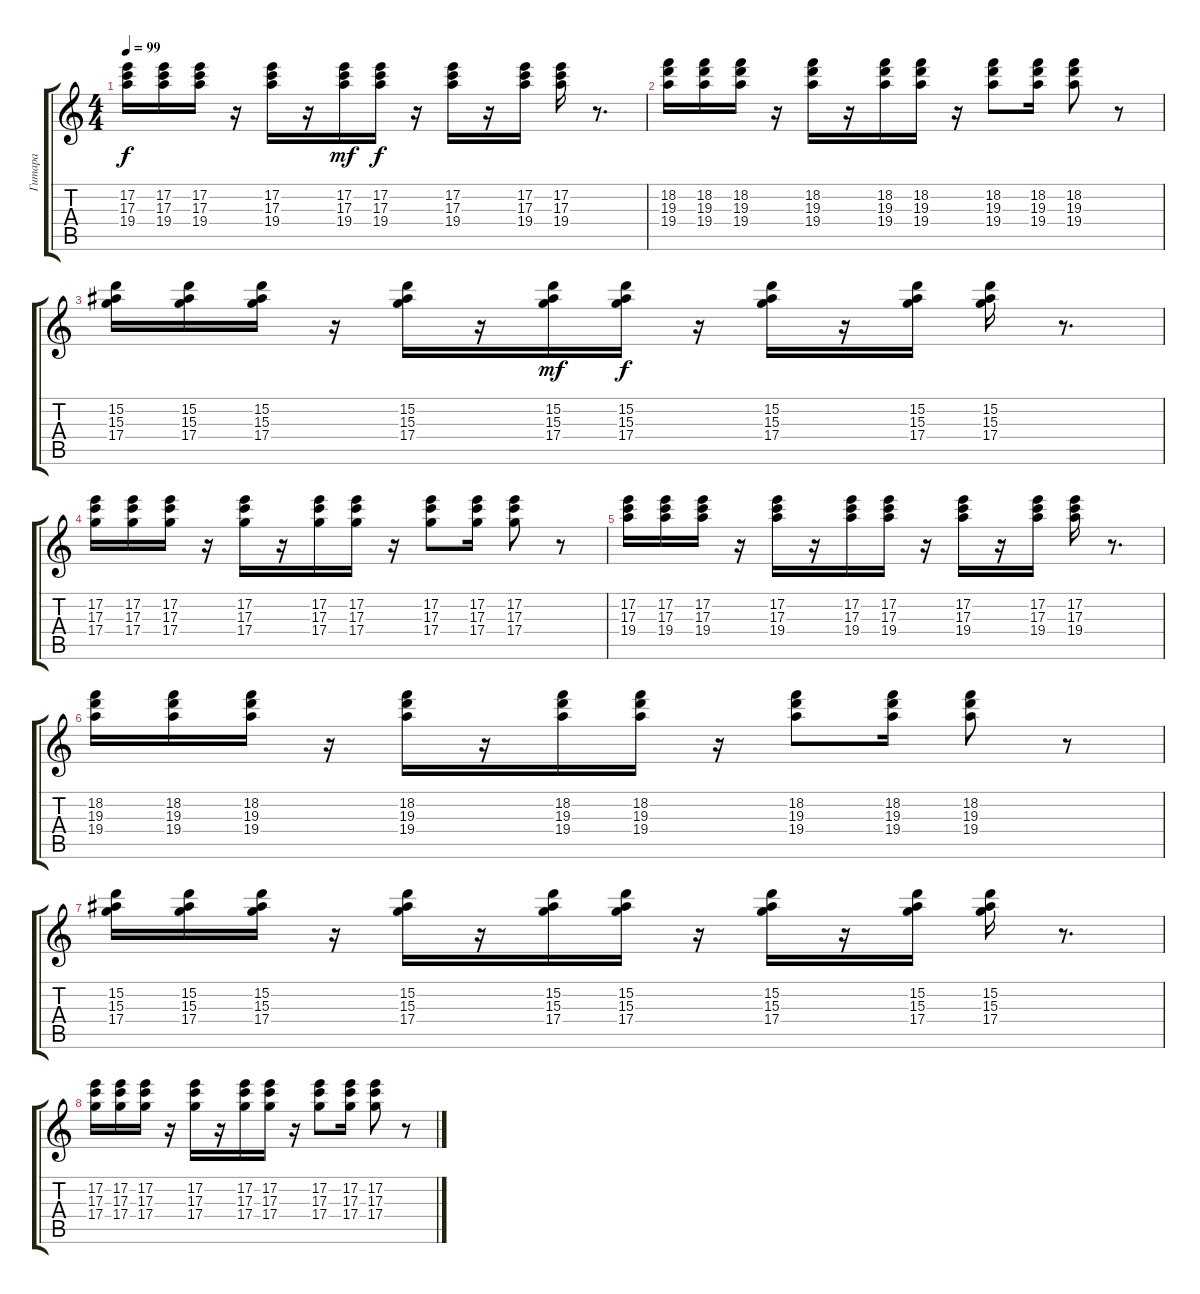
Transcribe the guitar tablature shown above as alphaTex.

\track ("Гитара" "Гитара") {instrument electricguitarclean}
\staff {score tabs}
\tuning (E4 B3 G3 D3 A2 E2) {hide}
\ts (4 4)
\tempo 99
\clef g2
\ks c
(17.2 17.3 19.4).16{dy f} (17.2 17.3 19.4).16 (17.2 17.3 19.4).16 r.16 (17.2 17.3 19.4).16 r.16 (17.2 17.3 19.4).16{dy mf} (17.2 17.3 19.4).16{dy f} r.16 (17.2 17.3 19.4).16 r.16 (17.2 17.3 19.4).16 (17.2 17.3 19.4).16 r.8{d} |
(18.2 19.3 19.4).16 (18.2 19.3 19.4).16 (18.2 19.3 19.4).16 r.16 (18.2 19.3 19.4).16 r.16 (18.2 19.3 19.4).16 (18.2 19.3 19.4).16 r.16 (18.2 19.3 19.4).8 (18.2 19.3 19.4).16 (18.2 19.3 19.4).8 r.8 |
(15.2 15.3 17.4).16 (15.2 15.3 17.4).16 (15.2 15.3 17.4).16 r.16 (15.2 15.3 17.4).16 r.16 (15.2 15.3 17.4).16{dy mf} (15.2 15.3 17.4).16{dy f} r.16 (15.2 15.3 17.4).16 r.16 (15.2 15.3 17.4).16 (15.2 15.3 17.4).16 r.8{d} |
(17.2 17.3 17.4).16 (17.2 17.3 17.4).16 (17.2 17.3 17.4).16 r.16 (17.2 17.3 17.4).16 r.16 (17.2 17.3 17.4).16 (17.2 17.3 17.4).16 r.16 (17.2 17.3 17.4).8 (17.2 17.3 17.4).16 (17.2 17.3 17.4).8 r.8 |
(17.2 17.3 19.4).16 (17.2 17.3 19.4).16 (17.2 17.3 19.4).16 r.16 (17.2 17.3 19.4).16 r.16 (17.2 17.3 19.4).16 (17.2 17.3 19.4).16 r.16 (17.2 17.3 19.4).16 r.16 (17.2 17.3 19.4).16 (17.2 17.3 19.4).16 r.8{d} |
(18.2 19.3 19.4).16 (18.2 19.3 19.4).16 (18.2 19.3 19.4).16 r.16 (18.2 19.3 19.4).16 r.16 (18.2 19.3 19.4).16 (18.2 19.3 19.4).16 r.16 (18.2 19.3 19.4).8 (18.2 19.3 19.4).16 (18.2 19.3 19.4).8 r.8 |
(15.2 15.3 17.4).16 (15.2 15.3 17.4).16 (15.2 15.3 17.4).16 r.16 (15.2 15.3 17.4).16 r.16 (15.2 15.3 17.4).16 (15.2 15.3 17.4).16 r.16 (15.2 15.3 17.4).16 r.16 (15.2 15.3 17.4).16 (15.2 15.3 17.4).16 r.8{d} |
(17.2 17.3 17.4).16 (17.2 17.3 17.4).16 (17.2 17.3 17.4).16 r.16 (17.2 17.3 17.4).16 r.16 (17.2 17.3 17.4).16 (17.2 17.3 17.4).16 r.16 (17.2 17.3 17.4).8 (17.2 17.3 17.4).16 (17.2 17.3 17.4).8 r.8
